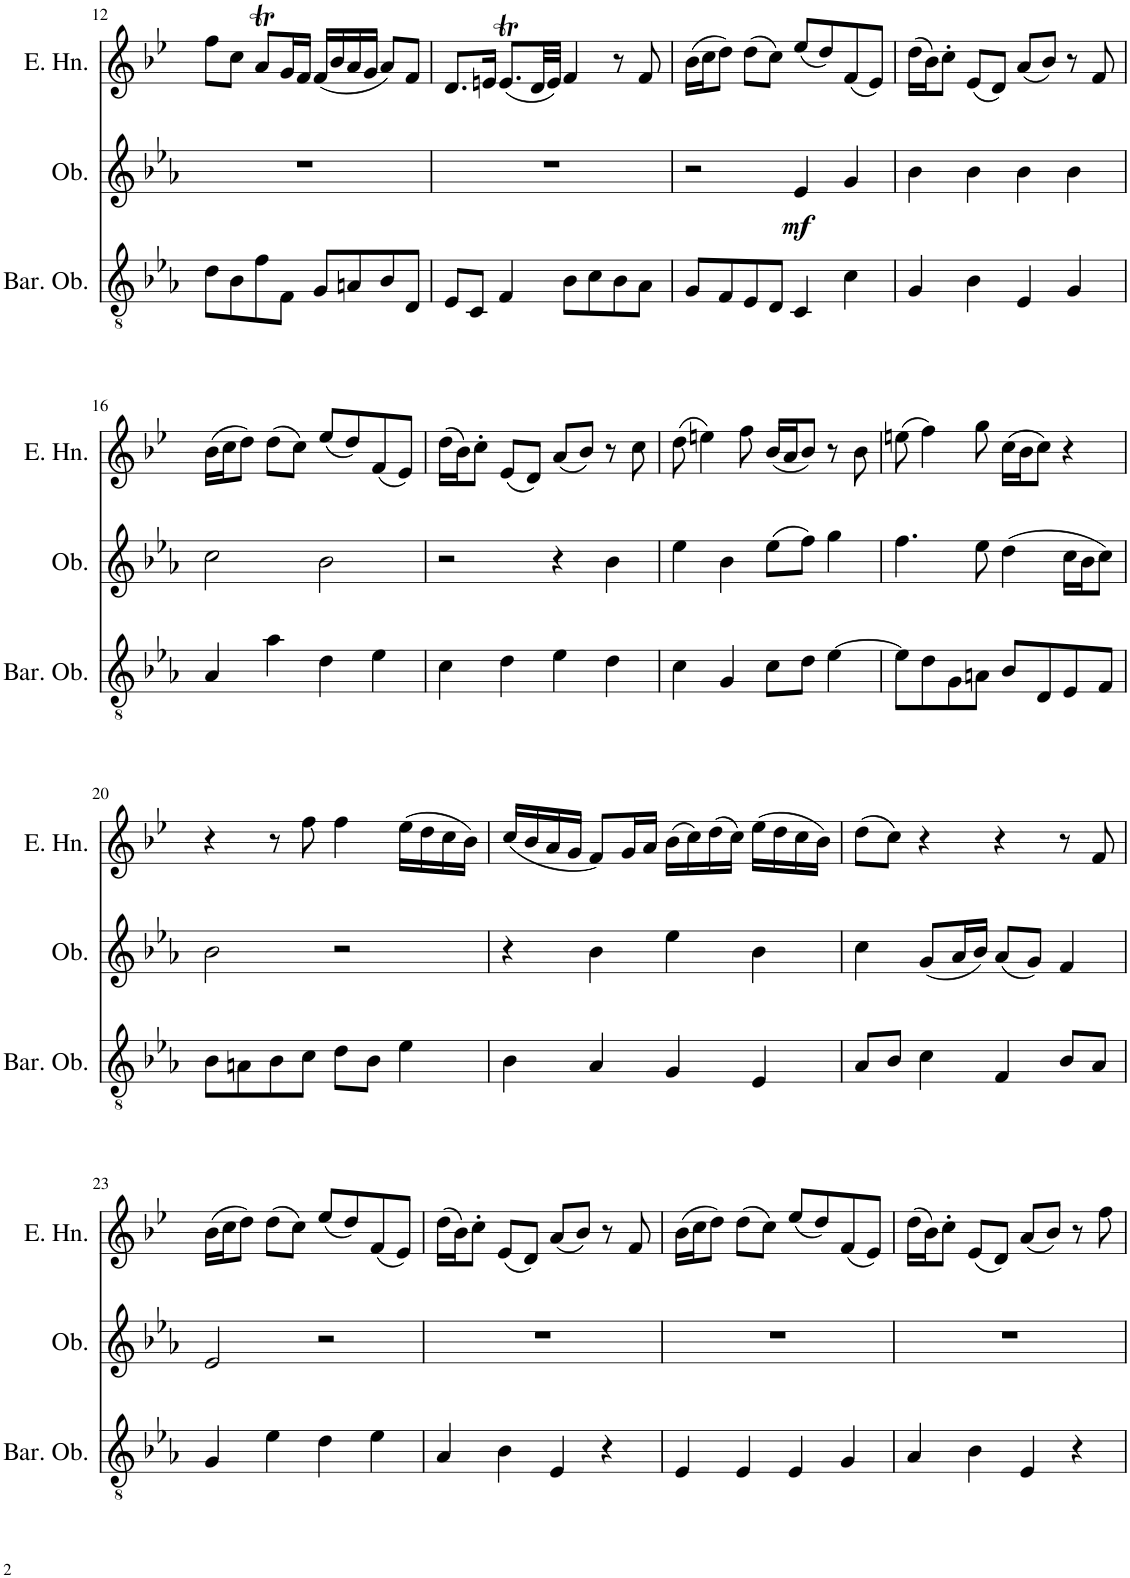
**kern	**kern	**dynam	**kern
*part3	*part2	*part2	*part1
*staff3	*staff2	*staff2	*staff1
*I"Baritone Oboe	*I"Oboe	*	*I"English Horn
*I'Bar. Ob.	*I'Ob.	*	*I'E. Hn.
!!LO:PB:g=z
*clefGv2	*clefG2	*	*clefG2
*	*	*	*Trd4c7
*k[b-e-a-]	*k[b-e-a-]	*	*k[b-e-]
*M4/4	*M4/4	*	*M4/4
*met(c)	*met(c)	*	*met(c)
=12	=12	=12	=12
8d\L	1r	.	8ff\L
8B-\	.	.	8cc\J
8f\	.	.	8at/L
8F\J	.	.	16g/L
.	.	.	16f/JJ
8G/L	.	.	(16f/LL
.	.	.	16b-/
8An/	.	.	16a/
.	.	.	16g/JJ
8B-/	.	.	8a/L)
8D/J	.	.	8f/J
=13	=13	=13	=13
8E-/L	1r	.	8.d/L
8C/J	.	.	.
.	.	.	16en/Jk
4F/	.	.	(8.et/L
.	.	.	32d/LL
.	.	.	32e/JJJ)
8B-\L	.	.	4f/
8c\	.	.	.
8B-\	.	.	8r
8A-\J	.	.	8f/
=14	=14	=14	=14
8G/L	2r	.	(16b-\LL
.	.	.	16cc\J
8F/	.	.	8dd\J)
8E-/	.	.	(8dd\L
8D/J	.	.	8cc\J)
!	!	!LO:DY:b	!
4C/	4e-/	mf	(8ee-/L
.	.	.	8dd/)
4c\	4g/	.	(8f/
.	.	.	8e-/J)
=15	=15	=15	=15
4G/	4b-\	.	(16dd\LL
.	.	.	16b-\J)
.	.	.	8cc'\J
4B-\	4b-\	.	(8e-/L
.	.	.	8d/J)
4E-/	4b-\	.	(8a/L
.	.	.	8b-/J)
4G/	4b-\	.	8r
.	.	.	8f/
!!LO:LB:g=z
=16	=16	=16	=16
4A-/	2cc\	.	(16b-\LL
.	.	.	16cc\J
.	.	.	8dd\J)
4a-\	.	.	(8dd\L
.	.	.	8cc\J)
4d\	2b-\	.	(8ee-/L
.	.	.	8dd/)
4e-\	.	.	(8f/
.	.	.	8e-/J)
=17	=17	=17	=17
4c\	2r	.	(16dd\LL
.	.	.	16b-\J)
.	.	.	8cc'\J
4d\	.	.	(8e-/L
.	.	.	8d/J)
4e-\	4r	.	(8a/L
.	.	.	8b-/J)
4d\	4b-\	.	8r
.	.	.	8cc\
=18	=18	=18	=18
4c\	4ee-\	.	(8dd\
.	.	.	4een\)
4G/	4b-\	.	.
.	.	.	8ff\
8c\L	(8ee-\L	.	(16b-/LL
.	.	.	16a/J
8d\J	8ff\J)	.	8b-/J)
[4e-\	4gg\	.	8r
.	.	.	8b-\
=19	=19	=19	=19
8e-\L]	4.ff\	.	(8een\
8d\	.	.	4ff\)
8G\	.	.	.
8An\J	8ee-\	.	8gg\
8B-/L	(4dd\	.	(16cc\LL
.	.	.	16b-\J
8D/	.	.	8cc\J)
8E-/	16cc\LL	.	4r
.	16b-\J	.	.
8F/J	8cc\J)	.	.
!!LO:LB:g=z
=20	=20	=20	=20
8B-\L	2b-\	.	4r
8An\	.	.	.
8B-\	.	.	8r
8c\J	.	.	8ff\
8d\L	2r	.	4ff\
8B-\J	.	.	.
4e-\	.	.	(16ee-\LL
.	.	.	16dd\
.	.	.	16cc\
.	.	.	16b-\JJ)
=21	=21	=21	=21
4B-\	4r	.	(16cc/LL
.	.	.	16b-/
.	.	.	16a/
.	.	.	16g/JJ
4A-/	4b-\	.	8f/L)
.	.	.	16g/L
.	.	.	16a/JJ
4G/	4ee-\	.	(16b-\LL
.	.	.	16cc\)
.	.	.	(16dd\
.	.	.	16cc\JJ)
4E-/	4b-\	.	(16ee-\LL
.	.	.	16dd\
.	.	.	16cc\
.	.	.	16b-\JJ)
=22	=22	=22	=22
8A-/L	4cc\	.	(8dd\L
8B-/J	.	.	8cc\J)
4c\	(8g/L	.	4r
.	16a-/L	.	.
.	16b-/JJ)	.	.
4F/	(8a-/L	.	4r
.	8g/J)	.	.
8B-/L	4f/	.	8r
8A-/J	.	.	8f/
!!LO:LB:g=z
=23	=23	=23	=23
4G/	2e-/	.	(16b-\LL
.	.	.	16cc\J
.	.	.	8dd\J)
4e-\	.	.	(8dd\L
.	.	.	8cc\J)
4d\	2r	.	(8ee-/L
.	.	.	8dd/)
4e-\	.	.	(8f/
.	.	.	8e-/J)
=24	=24	=24	=24
4A-/	1r	.	(16dd\LL
.	.	.	16b-\J)
.	.	.	8cc'\J
4B-\	.	.	(8e-/L
.	.	.	8d/J)
4E-/	.	.	(8a/L
.	.	.	8b-/J)
4r	.	.	8r
.	.	.	8f/
=25	=25	=25	=25
4E-/	1r	.	(16b-\LL
.	.	.	16cc\J
.	.	.	8dd\J)
4E-/	.	.	(8dd\L
.	.	.	8cc\J)
4E-/	.	.	(8ee-/L
.	.	.	8dd/)
4G/	.	.	(8f/
.	.	.	8e-/J)
=26	=26	=26	=26
4A-/	1r	.	(16dd\LL
.	.	.	16b-\J)
.	.	.	8cc'\J
4B-\	.	.	(8e-/L
.	.	.	8d/J)
4E-/	.	.	(8a/L
.	.	.	8b-/J)
4r	.	.	8r
.	.	.	8ff\
=	=	=	=
*-	*-	*-	*-
